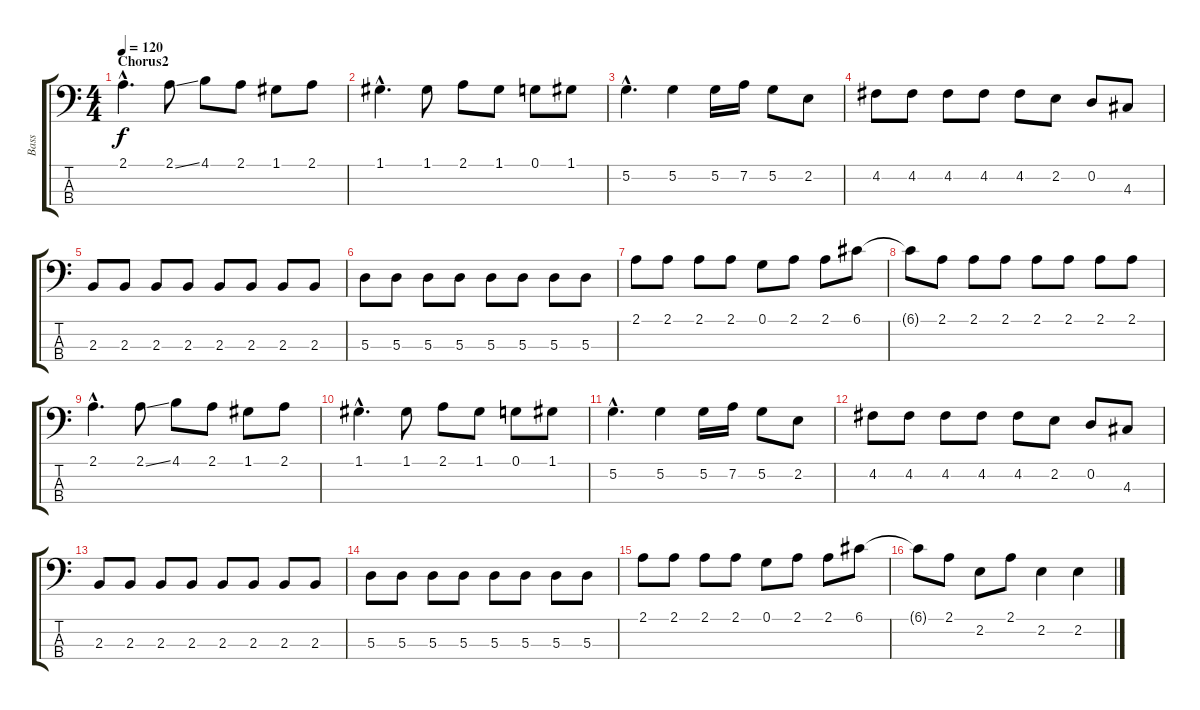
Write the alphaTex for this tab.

\track ("Bass" "Bass") {instrument electricbasspick}
\staff {score tabs}
\tuning (G2 D2 A1 E1) {hide}
\ts (4 4)
\section ("" "Chorus2")
\tempo 120
\clef f4
\ks c
2.1{hac}.4{d dy f} 2.1{ss}.8 4.1.8 2.1.8 1.1.8 2.1.8 |
1.1{hac}.4{d} 1.1.8 2.1.8 1.1.8 0.1.8 1.1.8 |
5.2{hac}.4{d} 5.2.4 5.2.16 7.2.16 5.2.8 2.2.8 |
4.2.8 4.2.8 4.2.8 4.2.8 4.2.8 2.2.8 0.2.8 4.3.8 |
2.3.8 2.3.8 2.3.8 2.3.8 2.3.8 2.3.8 2.3.8 2.3.8 |
5.3.8 5.3.8 5.3.8 5.3.8 5.3.8 5.3.8 5.3.8 5.3.8 |
2.1.8 2.1.8 2.1.8 2.1.8 0.1.8 2.1.8 2.1.8 6.1.8 |
6.1{t}.8 2.1.8 2.1.8 2.1.8 2.1.8 2.1.8 2.1.8 2.1.8 |
2.1{hac}.4{d} 2.1{ss}.8 4.1.8 2.1.8 1.1.8 2.1.8 |
1.1{hac}.4{d} 1.1.8 2.1.8 1.1.8 0.1.8 1.1.8 |
5.2{hac}.4{d} 5.2.4 5.2.16 7.2.16 5.2.8 2.2.8 |
4.2.8 4.2.8 4.2.8 4.2.8 4.2.8 2.2.8 0.2.8 4.3.8 |
2.3.8 2.3.8 2.3.8 2.3.8 2.3.8 2.3.8 2.3.8 2.3.8 |
5.3.8 5.3.8 5.3.8 5.3.8 5.3.8 5.3.8 5.3.8 5.3.8 |
2.1.8 2.1.8 2.1.8 2.1.8 0.1.8 2.1.8 2.1.8 6.1.8 |
6.1{t}.8 2.1.8 2.2.8 2.1.8 2.2.4 2.2.4
